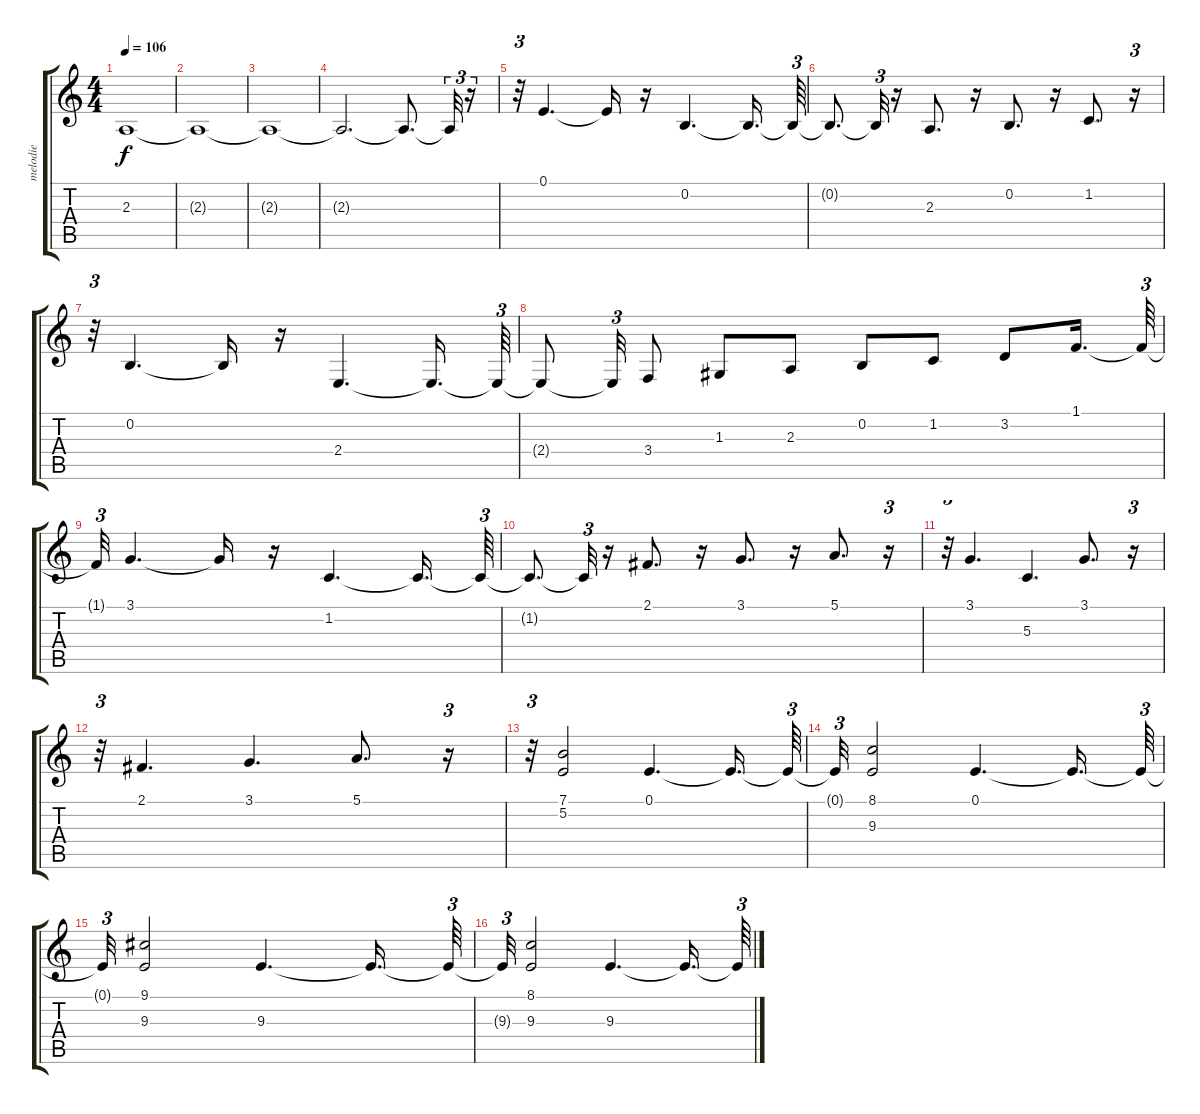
\track ("melodie" "melodie") {instrument synthstrings1}
\staff {score tabs}
\tuning (E4 B3 G3 D3 A2 E2) {hide}
\ts (4 4)
\tempo 106
\clef g2
\ks c
2.3{t}.1{dy f} |
2.3{t}.1 |
2.3{t}.1 |
2.3{t}.2{d} 2.3{t}.8{d} 2.3{t}.32{tu (3 2)} r.16{tu (3 2)} |
r.32{tu (3 2)} 0.1.4{d} 0.1{t}.16 r.16 0.2.4{d} 0.2{t}.16{d} 0.2{t}.64{tu (3 2)} |
0.2{t}.8{d} 0.2{t}.32{tu (3 2)} r.16 2.3.8{d} r.16 0.2.8{d} r.16 1.2.8{d} r.16{tu (3 2)} |
r.32{tu (3 2)} 0.2.4{d} 0.2{t}.16 r.16 2.4.4{d} 2.4{t}.16{d} 2.4{t}.64{tu (3 2)} |
2.4{t}.8 2.4{t}.32{tu (3 2)} 3.4.8 1.3.8 2.3.8 0.2.8 1.2.8 3.2.8 1.1.16{d} 1.1{t}.64{tu (3 2)} |
1.1{t}.32{tu (3 2)} 3.1.4{d} 3.1{t}.16 r.16 1.2.4{d} 1.2{t}.16{d} 1.2{t}.64{tu (3 2)} |
1.2{t}.8{d} 1.2{t}.32{tu (3 2)} r.16 2.1.8{d} r.16 3.1.8{d} r.16 5.1.8{d} r.16{tu (3 2)} |
r.32{tu (3 2)} 3.1.4{d} 5.3.4{d} 3.1.8{d} r.16{tu (3 2)} |
r.32{tu (3 2)} 2.1.4{d} 3.1.4{d} 5.1.8{d} r.16{tu (3 2)} |
r.32{tu (3 2)} (7.1 5.2).2 0.1.4{d} 0.1{t}.16{d} 0.1{t}.64{tu (3 2)} |
0.1{t}.32{tu (3 2)} (8.1 9.3).2 0.1.4{d} 0.1{t}.16{d} 0.1{t}.64{tu (3 2)} |
0.1{t}.32{tu (3 2)} (9.1 9.3).2 9.3.4{d} 9.3{t}.16{d} 9.3{t}.64{tu (3 2)} |
9.3{t}.32{tu (3 2)} (8.1 9.3).2 9.3.4{d} 9.3{t}.16{d} 9.3{t}.64{tu (3 2)}
